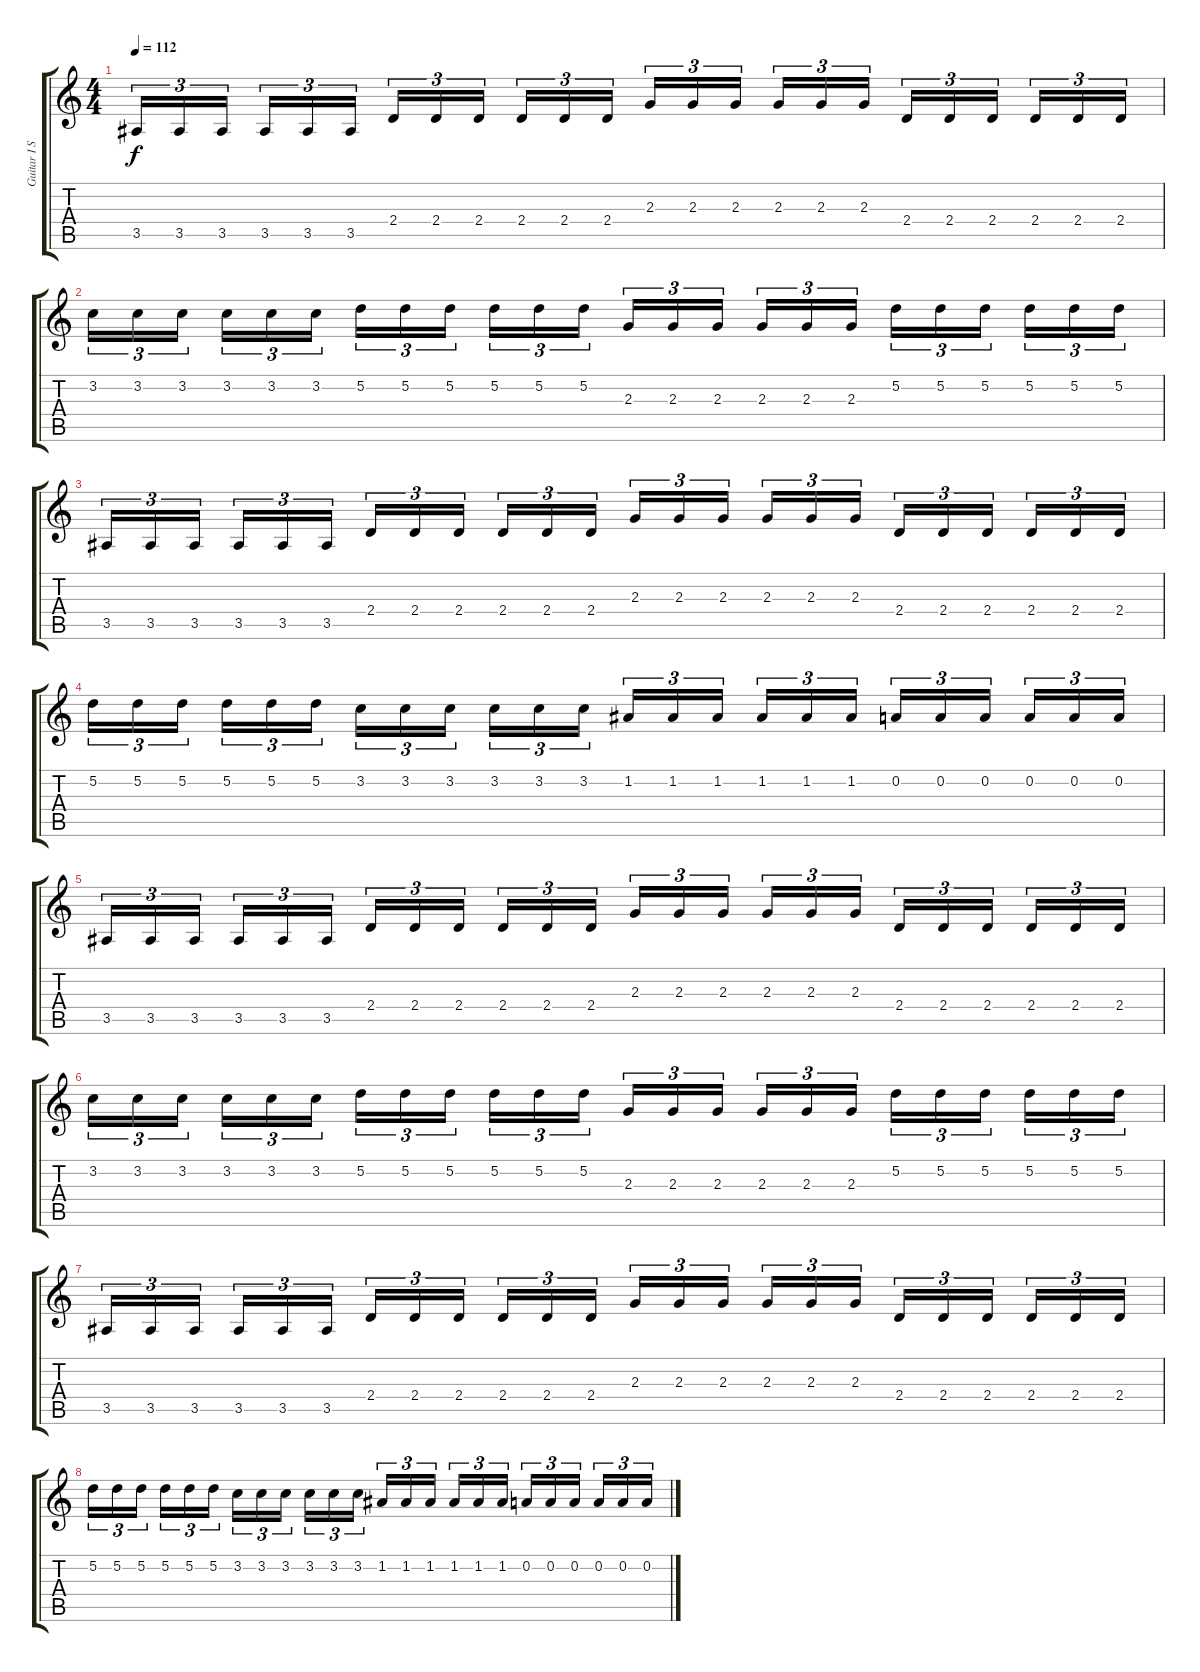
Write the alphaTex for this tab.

\track ("Guitar I Samu" "Guitar I S") {instrument distortionguitar}
\staff {score tabs}
\tuning (D4 A3 F3 C3 G2 D2) {hide}
\ts (4 4)
\tempo 112
\clef g2
\ks c
3.5.16{tu (3 2) dy f} 3.5.16{tu (3 2)} 3.5.16{tu (3 2)} 3.5.16{tu (3 2)} 3.5.16{tu (3 2)} 3.5.16{tu (3 2)} 2.4.16{tu (3 2)} 2.4.16{tu (3 2)} 2.4.16{tu (3 2)} 2.4.16{tu (3 2)} 2.4.16{tu (3 2)} 2.4.16{tu (3 2)} 2.3.16{tu (3 2)} 2.3.16{tu (3 2)} 2.3.16{tu (3 2)} 2.3.16{tu (3 2)} 2.3.16{tu (3 2)} 2.3.16{tu (3 2)} 2.4.16{tu (3 2)} 2.4.16{tu (3 2)} 2.4.16{tu (3 2)} 2.4.16{tu (3 2)} 2.4.16{tu (3 2)} 2.4.16{tu (3 2)} |
3.2.16{tu (3 2)} 3.2.16{tu (3 2)} 3.2.16{tu (3 2)} 3.2.16{tu (3 2)} 3.2.16{tu (3 2)} 3.2.16{tu (3 2)} 5.2.16{tu (3 2)} 5.2.16{tu (3 2)} 5.2.16{tu (3 2)} 5.2.16{tu (3 2)} 5.2.16{tu (3 2)} 5.2.16{tu (3 2)} 2.3.16{tu (3 2)} 2.3.16{tu (3 2)} 2.3.16{tu (3 2)} 2.3.16{tu (3 2)} 2.3.16{tu (3 2)} 2.3.16{tu (3 2)} 5.2.16{tu (3 2)} 5.2.16{tu (3 2)} 5.2.16{tu (3 2)} 5.2.16{tu (3 2)} 5.2.16{tu (3 2)} 5.2.16{tu (3 2)} |
3.5.16{tu (3 2)} 3.5.16{tu (3 2)} 3.5.16{tu (3 2)} 3.5.16{tu (3 2)} 3.5.16{tu (3 2)} 3.5.16{tu (3 2)} 2.4.16{tu (3 2)} 2.4.16{tu (3 2)} 2.4.16{tu (3 2)} 2.4.16{tu (3 2)} 2.4.16{tu (3 2)} 2.4.16{tu (3 2)} 2.3.16{tu (3 2)} 2.3.16{tu (3 2)} 2.3.16{tu (3 2)} 2.3.16{tu (3 2)} 2.3.16{tu (3 2)} 2.3.16{tu (3 2)} 2.4.16{tu (3 2)} 2.4.16{tu (3 2)} 2.4.16{tu (3 2)} 2.4.16{tu (3 2)} 2.4.16{tu (3 2)} 2.4.16{tu (3 2)} |
5.2.16{tu (3 2)} 5.2.16{tu (3 2)} 5.2.16{tu (3 2)} 5.2.16{tu (3 2)} 5.2.16{tu (3 2)} 5.2.16{tu (3 2)} 3.2.16{tu (3 2)} 3.2.16{tu (3 2)} 3.2.16{tu (3 2)} 3.2.16{tu (3 2)} 3.2.16{tu (3 2)} 3.2.16{tu (3 2)} 1.2.16{tu (3 2)} 1.2.16{tu (3 2)} 1.2.16{tu (3 2)} 1.2.16{tu (3 2)} 1.2.16{tu (3 2)} 1.2.16{tu (3 2)} 0.2.16{tu (3 2)} 0.2.16{tu (3 2)} 0.2.16{tu (3 2)} 0.2.16{tu (3 2)} 0.2.16{tu (3 2)} 0.2.16{tu (3 2)} |
3.5.16{tu (3 2)} 3.5.16{tu (3 2)} 3.5.16{tu (3 2)} 3.5.16{tu (3 2)} 3.5.16{tu (3 2)} 3.5.16{tu (3 2)} 2.4.16{tu (3 2)} 2.4.16{tu (3 2)} 2.4.16{tu (3 2)} 2.4.16{tu (3 2)} 2.4.16{tu (3 2)} 2.4.16{tu (3 2)} 2.3.16{tu (3 2)} 2.3.16{tu (3 2)} 2.3.16{tu (3 2)} 2.3.16{tu (3 2)} 2.3.16{tu (3 2)} 2.3.16{tu (3 2)} 2.4.16{tu (3 2)} 2.4.16{tu (3 2)} 2.4.16{tu (3 2)} 2.4.16{tu (3 2)} 2.4.16{tu (3 2)} 2.4.16{tu (3 2)} |
3.2.16{tu (3 2)} 3.2.16{tu (3 2)} 3.2.16{tu (3 2)} 3.2.16{tu (3 2)} 3.2.16{tu (3 2)} 3.2.16{tu (3 2)} 5.2.16{tu (3 2)} 5.2.16{tu (3 2)} 5.2.16{tu (3 2)} 5.2.16{tu (3 2)} 5.2.16{tu (3 2)} 5.2.16{tu (3 2)} 2.3.16{tu (3 2)} 2.3.16{tu (3 2)} 2.3.16{tu (3 2)} 2.3.16{tu (3 2)} 2.3.16{tu (3 2)} 2.3.16{tu (3 2)} 5.2.16{tu (3 2)} 5.2.16{tu (3 2)} 5.2.16{tu (3 2)} 5.2.16{tu (3 2)} 5.2.16{tu (3 2)} 5.2.16{tu (3 2)} |
3.5.16{tu (3 2)} 3.5.16{tu (3 2)} 3.5.16{tu (3 2)} 3.5.16{tu (3 2)} 3.5.16{tu (3 2)} 3.5.16{tu (3 2)} 2.4.16{tu (3 2)} 2.4.16{tu (3 2)} 2.4.16{tu (3 2)} 2.4.16{tu (3 2)} 2.4.16{tu (3 2)} 2.4.16{tu (3 2)} 2.3.16{tu (3 2)} 2.3.16{tu (3 2)} 2.3.16{tu (3 2)} 2.3.16{tu (3 2)} 2.3.16{tu (3 2)} 2.3.16{tu (3 2)} 2.4.16{tu (3 2)} 2.4.16{tu (3 2)} 2.4.16{tu (3 2)} 2.4.16{tu (3 2)} 2.4.16{tu (3 2)} 2.4.16{tu (3 2)} |
5.2.16{tu (3 2)} 5.2.16{tu (3 2)} 5.2.16{tu (3 2)} 5.2.16{tu (3 2)} 5.2.16{tu (3 2)} 5.2.16{tu (3 2)} 3.2.16{tu (3 2)} 3.2.16{tu (3 2)} 3.2.16{tu (3 2)} 3.2.16{tu (3 2)} 3.2.16{tu (3 2)} 3.2.16{tu (3 2)} 1.2.16{tu (3 2)} 1.2.16{tu (3 2)} 1.2.16{tu (3 2)} 1.2.16{tu (3 2)} 1.2.16{tu (3 2)} 1.2.16{tu (3 2)} 0.2.16{tu (3 2)} 0.2.16{tu (3 2)} 0.2.16{tu (3 2)} 0.2.16{tu (3 2)} 0.2.16{tu (3 2)} 0.2.16{tu (3 2)}
